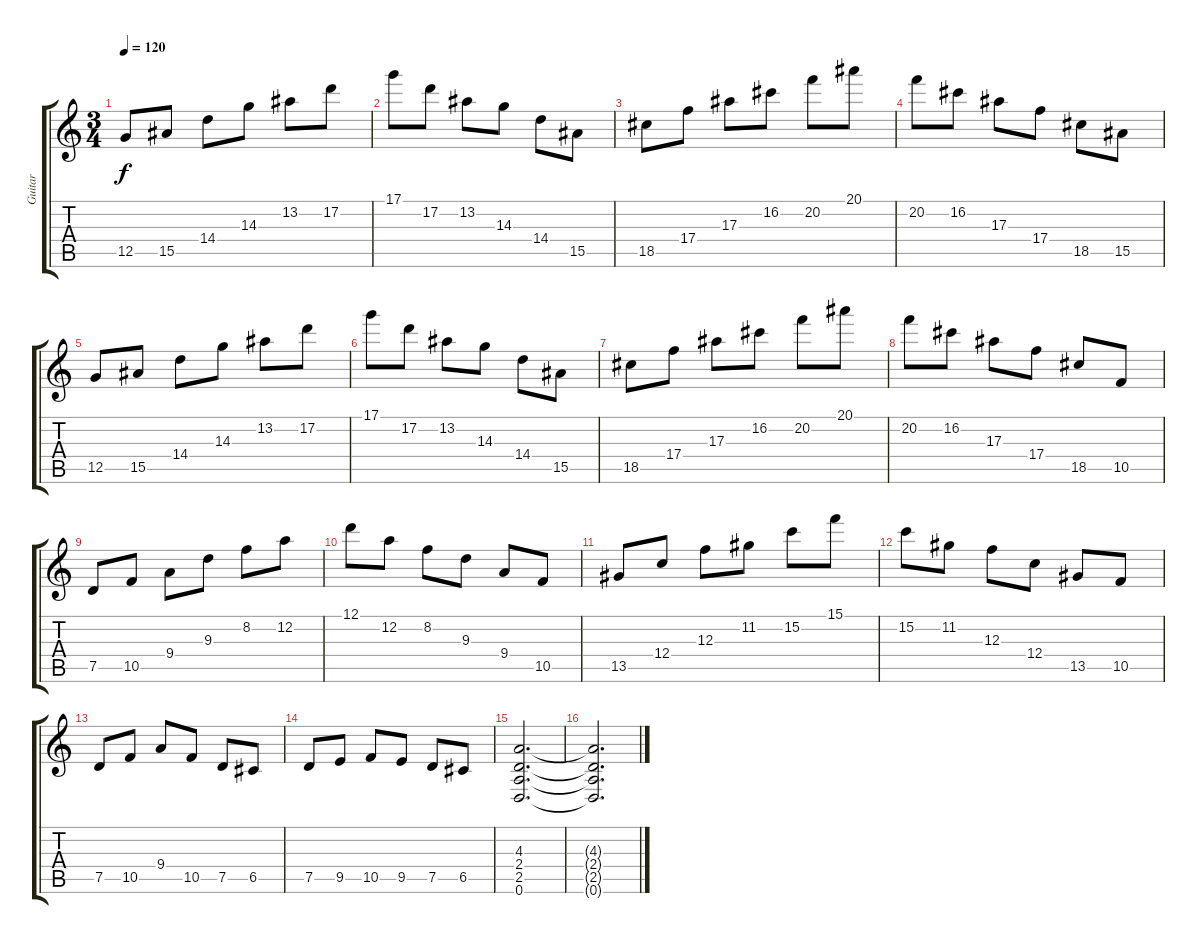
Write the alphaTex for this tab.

\track ("Guitar" "Guitar") {instrument distortionguitar}
\staff {score tabs}
\tuning (D4 A3 F3 C3 G2 D2) {hide}
\ts (3 4)
\tempo 120
\clef g2
\ks c
12.5.8{dy f} 15.5.8 14.4.8 14.3.8 13.2.8 17.2.8 |
17.1.8 17.2.8 13.2.8 14.3.8 14.4.8 15.5.8 |
18.5.8 17.4.8 17.3.8 16.2.8 20.2.8 20.1.8 |
20.2.8 16.2.8 17.3.8 17.4.8 18.5.8 15.5.8 |
12.5.8 15.5.8 14.4.8 14.3.8 13.2.8 17.2.8 |
17.1.8 17.2.8 13.2.8 14.3.8 14.4.8 15.5.8 |
18.5.8 17.4.8 17.3.8 16.2.8 20.2.8 20.1.8 |
20.2.8 16.2.8 17.3.8 17.4.8 18.5.8 10.5.8 |
7.5.8 10.5.8 9.4.8 9.3.8 8.2.8 12.2.8 |
12.1.8 12.2.8 8.2.8 9.3.8 9.4.8 10.5.8 |
13.5.8 12.4.8 12.3.8 11.2.8 15.2.8 15.1.8 |
15.2.8 11.2.8 12.3.8 12.4.8 13.5.8 10.5.8 |
7.5.8 10.5.8 9.4.8 10.5.8 7.5.8 6.5.8 |
7.5.8 9.5.8 10.5.8 9.5.8 7.5.8 6.5.8 |
(4.3 2.4 2.5 0.6).2{d} |
(4.3{t} 2.4{t} 2.5{t} 0.6{t}).2{d}
